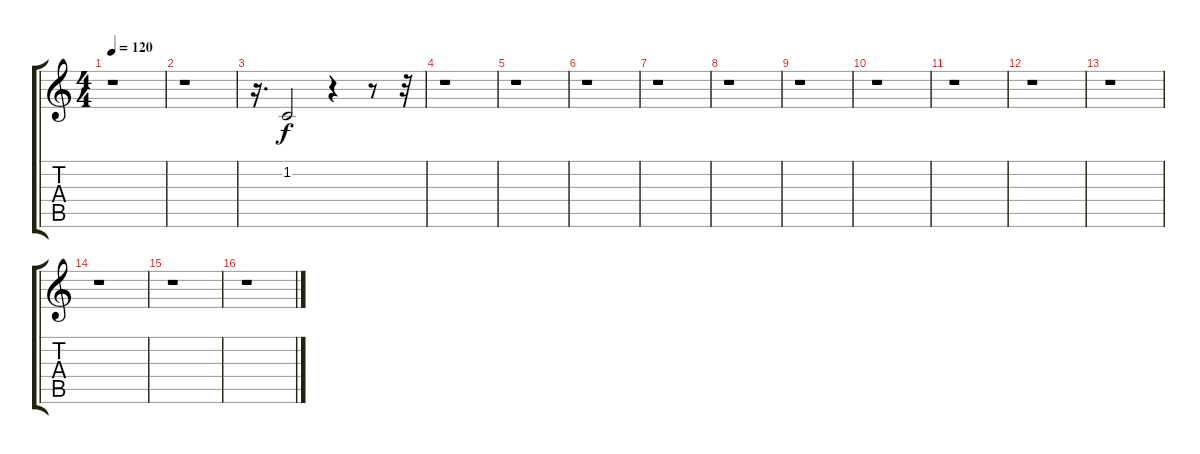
\track "" {instrument lead8bassandlead}
\staff {score tabs}
\tuning (E4 B3 G3 D3 A2 E2) {hide}
\ts (4 4)
\tempo 120
\clef g2
\ks c
r.1{dy f} |
r.1 |
r.16{d} 1.2.2 r.4 r.8 r.32 |
r.1 |
r.1 |
r.1 |
r.1 |
r.1 |
r.1 |
r.1 |
r.1 |
r.1 |
r.1 |
r.1 |
r.1 |
r.1
